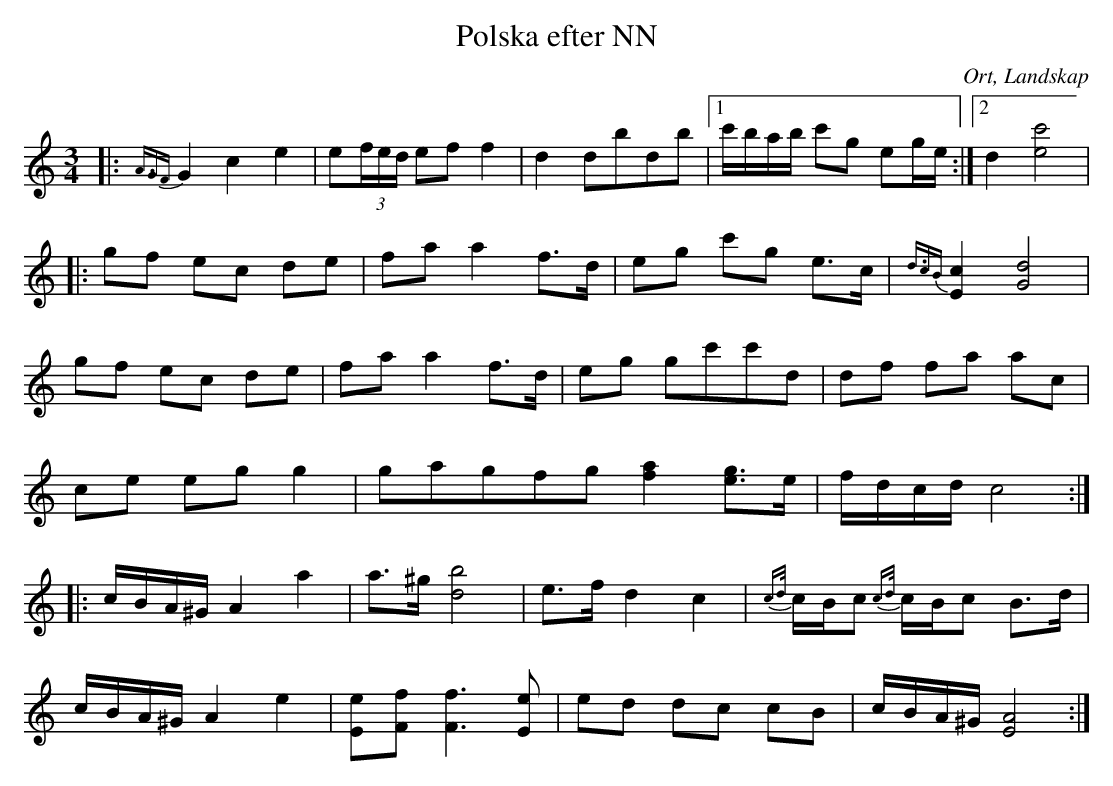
X:1
T:Polska efter NN
O:Ort, Landskap
M:3/4
L:1/8
K:C
|:{A3/2GF}G2 c2 e2|e(3f/e/d/ ef f2|d2 dbdb|1 c'/b/a/b/ c'g eg/e/:|2 d2 [e4c'4]|
|:gf ec de|fa a2 f>d|eg c'g e>c|{d3/2cB}[c2E2] [G4d4]|
gf ec de|fa a2 f>d|eg gc'c'd|df fa ac|
ce eg g2|g2/5a2/5g2/5f2/5g2/5 [f2a2] [eg]>e|f/d/c/d/  c4:|
|:c/B/A/^G/ A2 a2|a>^g [d4b4]|e>f d2 c2|{cd/}c/B/c {cd/}c/B/c B>d|
c/B/A/^G/ A2 e2|[Ee][Ff] [F3f3] [Ee] |ed dc cB|c/B/A/^G/ [E4A4]:|
